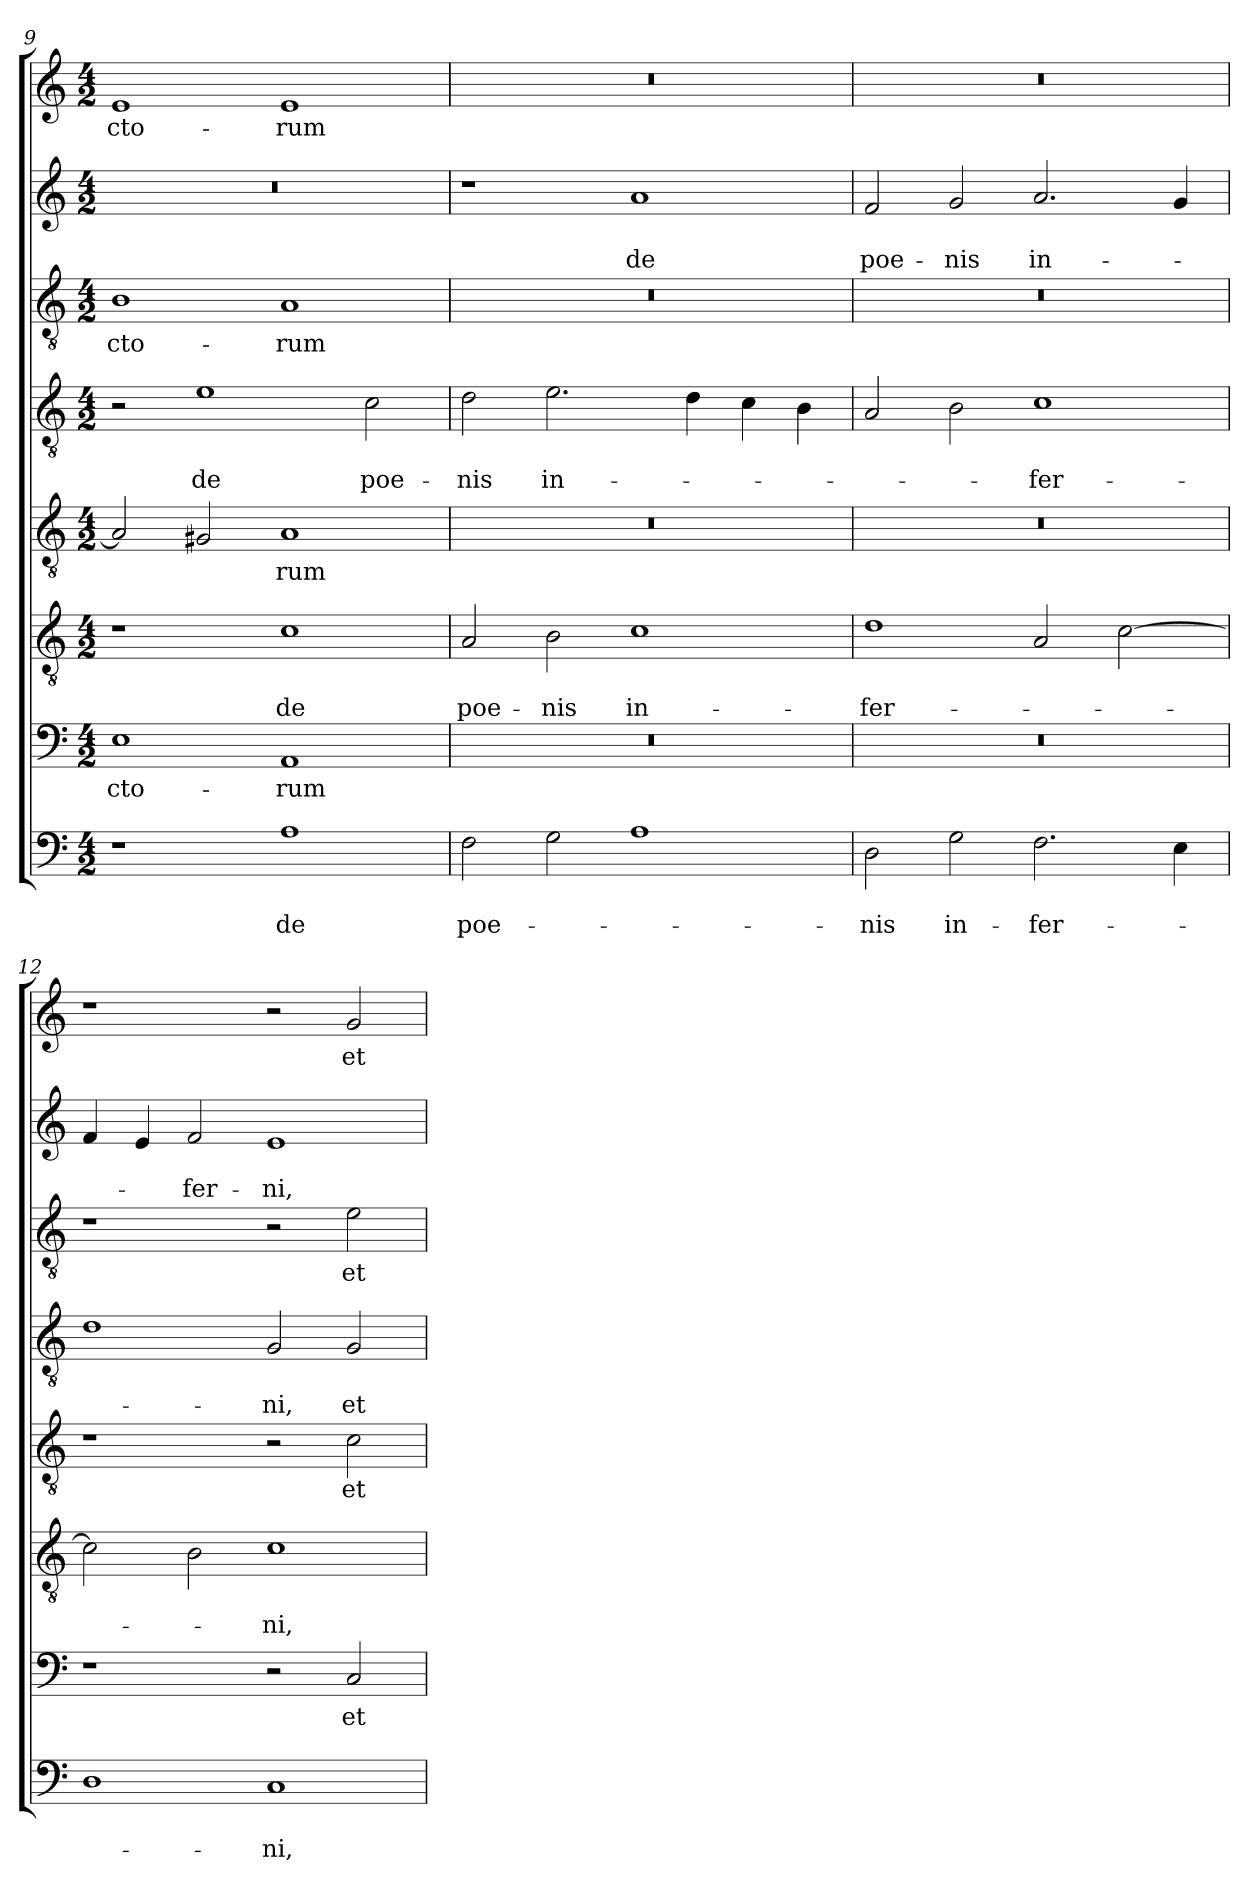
**kern	**text	**text	**kern	**text	**kern	**text	**text	**kern	**text	**kern	**text	**text	**kern	**text	**kern	**text	**text	**kern	**text
*part8	*part8	*part8	*part7	*part7	*part6	*part6	*part6	*part5	*part5	*part4	*part4	*part4	*part3	*part3	*part2	*part2	*part2	*part1	*part1
*staff8	*staff8	*staff8	*staff7	*staff7	*staff6	*staff6	*staff6	*staff5	*staff5	*staff4	*staff4	*staff4	*staff3	*staff3	*staff2	*staff2	*staff2	*staff1	*staff1
*clefF4	*	*	*clefF4	*	*clefGv2	*	*	*clefGv2	*	*clefGv2	*	*	*clefGv2	*	*clefG2	*	*	*clefG2	*
*k[]	*	*	*k[]	*	*k[]	*	*	*k[]	*	*k[]	*	*	*k[]	*	*k[]	*	*	*k[]	*
*C:	*	*	*C:	*	*C:	*	*	*C:	*	*C:	*	*	*C:	*	*C:	*	*	*C:	*
*M4/2	*	*	*M4/2	*	*M4/2	*	*	*M4/2	*	*M4/2	*	*	*M4/2	*	*M4/2	*	*	*M4/2	*
=9	=9	=9	=9	=9	=9	=9	=9	=9	=9	=9	=9	=9	=9	=9	=9	=9	=9	=9	=9
!	!	!	!	!LO:LY:b	!	!	!	!	!	!	!	!	!	!LO:LY:b	!	!	!	!	!LO:LY:b
1r	.	.	1E	-cto-	1r	.	.	2A/]	.	2r	.	.	1B	-cto-	0r	.	.	1e	-cto-
!	!	!	!	!	!	!	!	!	!	!	!	!LO:LY:b	!	!	!	!	!	!	!
.	.	.	.	.	.	.	.	2G#X/	.	1e	.	de	.	.	.	.	.	.	.
!	!	!LO:LY:b	!	!LO:LY:b	!	!	!LO:LY:b	!	!LO:LY:b	!	!	!	!	!LO:LY:b	!	!	!	!	!LO:LY:b
1A	.	de	1AA	-rum	1c	.	de	1A	-rum	.	.	.	1A	-rum	.	.	.	1e	-rum
!	!	!	!	!	!	!	!	!	!	!	!	!LO:LY:b	!	!	!	!	!	!	!
.	.	.	.	.	.	.	.	.	.	2c\	.	poe-	.	.	.	.	.	.	.
=10	=10	=10	=10	=10	=10	=10	=10	=10	=10	=10	=10	=10	=10	=10	=10	=10	=10	=10	=10
!	!	!LO:LY:b	!	!	!	!	!LO:LY:b	!	!	!	!	!LO:LY:b	!	!	!	!	!	!	!
2F\	.	poe-	0r	.	2A/	.	poe-	0r	.	2d\	.	-nis	0r	.	1r	.	.	0r	.
!	!	!	!	!	!	!	!LO:LY:b	!	!	!	!	!LO:LY:b	!	!	!	!	!	!	!
2G\	.	.	.	.	2B\	.	-nis	.	.	2.e\	.	in-	.	.	.	.	.	.	.
!	!	!	!	!	!	!	!LO:LY:b	!	!	!	!	!	!	!	!	!	!LO:LY:b	!	!
1A	.	.	.	.	1c	.	in-	.	.	.	.	.	.	.	1a	.	de	.	.
.	.	.	.	.	.	.	.	.	.	4d\	.	.	.	.	.	.	.	.	.
.	.	.	.	.	.	.	.	.	.	4c\	.	.	.	.	.	.	.	.	.
.	.	.	.	.	.	.	.	.	.	4B\	.	.	.	.	.	.	.	.	.
=11	=11	=11	=11	=11	=11	=11	=11	=11	=11	=11	=11	=11	=11	=11	=11	=11	=11	=11	=11
!	!	!LO:LY:b	!	!	!	!	!LO:LY:b	!	!	!	!	!	!	!	!	!	!LO:LY:b	!	!
2D\	.	-nis	0r	.	1d	.	-fer-	0r	.	2A/	.	.	0r	.	2f/	.	poe-	0r	.
!	!	!LO:LY:b	!	!	!	!	!	!	!	!	!	!	!	!	!	!	!LO:LY:b	!	!
2G\	.	in-	.	.	.	.	.	.	.	2B\	.	.	.	.	2g/	.	-nis	.	.
!	!	!LO:LY:b	!	!	!	!	!	!	!	!	!	!LO:LY:b	!	!	!	!	!LO:LY:b	!	!
2.F\	.	-fer-	.	.	2A/	.	.	.	.	1c	.	-fer-	.	.	2.a/	.	in-	.	.
.	.	.	.	.	[2c\	.	.	.	.	.	.	.	.	.	.	.	.	.	.
4E\	.	.	.	.	.	.	.	.	.	.	.	.	.	.	4g/	.	.	.	.
=12	=12	=12	=12	=12	=12	=12	=12	=12	=12	=12	=12	=12	=12	=12	=12	=12	=12	=12	=12
1D	.	.	1r	.	2c\]	.	.	1r	.	1d	.	.	1r	.	4f/	.	.	1r	.
.	.	.	.	.	.	.	.	.	.	.	.	.	.	.	4e/	.	.	.	.
!	!	!	!	!	!	!	!	!	!	!	!	!	!	!	!	!	!LO:LY:b	!	!
.	.	.	.	.	2B\	.	.	.	.	.	.	.	.	.	2f/	.	-fer-	.	.
!	!	!LO:LY:b	!	!	!	!	!LO:LY:b	!	!	!	!	!LO:LY:b	!	!	!	!	!LO:LY:b	!	!
1C	.	-ni,	2r	.	1c	.	-ni,	2r	.	2G/	.	-ni,	2r	.	1e	.	-ni,	2r	.
!	!	!	!	!LO:LY:b	!	!	!	!	!LO:LY:b	!	!	!LO:LY:b	!	!LO:LY:b	!	!	!	!	!LO:LY:b
.	.	.	2C/	et	.	.	.	2c\	et	2G/	.	et	2e\	et	.	.	.	2g/	et
=	=	=	=	=	=	=	=	=	=	=	=	=	=	=	=	=	=	=	=
*-	*-	*-	*-	*-	*-	*-	*-	*-	*-	*-	*-	*-	*-	*-	*-	*-	*-	*-	*-
